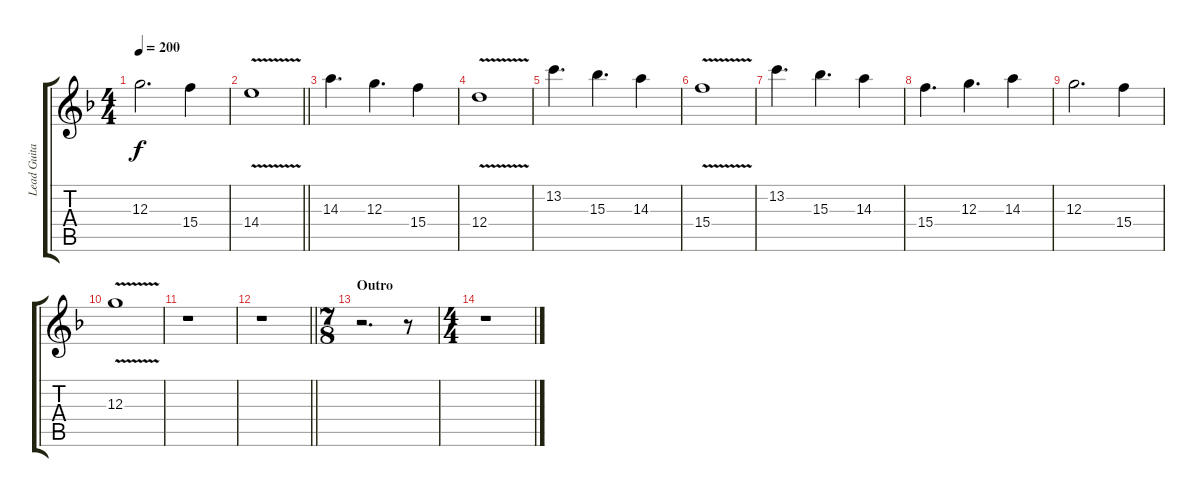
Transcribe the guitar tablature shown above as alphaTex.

\track ("Lead Guitar 1: Juha-Pekka Alanen" "Lead Guita") {instrument overdrivenguitar}
\staff {score tabs}
\tuning (E4 B3 G3 D3 A2 E2) {hide}
\ts (4 4)
\tempo 200
\clef g2
\ks dminor
12.3.2{d dy f} 15.4.4 |
\barLineRight lightlight
14.4{v}.1 |
14.3.4{d} 12.3.4{d} 15.4.4 |
12.4{v}.1 |
13.2.4{d} 15.3.4{d} 14.3.4 |
15.4{v}.1 |
13.2.4{d} 15.3.4{d} 14.3.4 |
15.4.4{d} 12.3.4{d} 14.3.4 |
12.3.2{d} 15.4.4 |
12.3{v}.1 |
r.1 |
\barLineRight lightlight
r.1 |
\ts (7 8)
\section ("" "Outro")
r.2{d} r.8 |
\ts (4 4)
r.1
